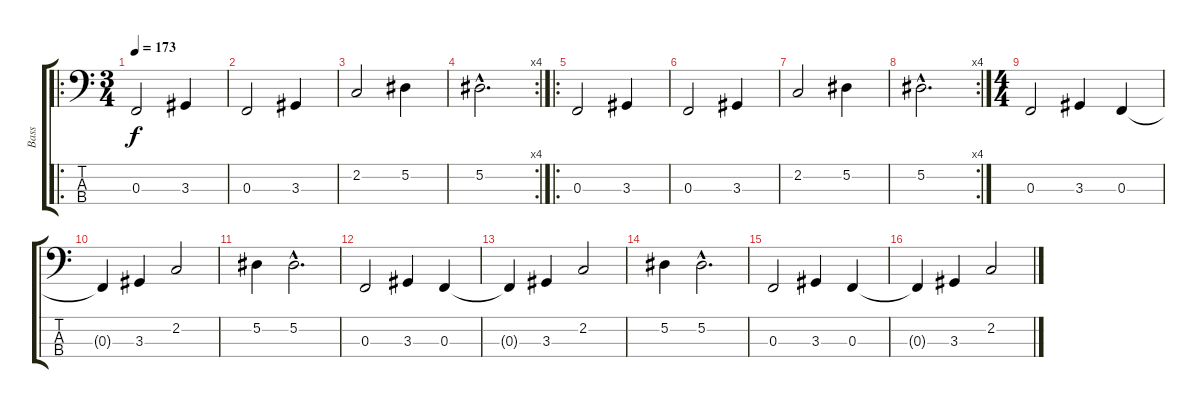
\track ("Bass" "Bass") {instrument electricbassfinger}
\staff {score tabs}
\tuning (Eb2 Bb1 F1 C1) {hide}
\ro
\ts (3 4)
\tempo 173
\clef f4
\ks c
0.3.2{dy f instrument electricbassfinger} 3.3.4 |
0.3.2 3.3.4 |
2.2.2 5.2.4 |
\rc 4
5.2{hac}.2{d} |
\ro
0.3.2 3.3.4 |
0.3.2 3.3.4 |
2.2.2 5.2.4 |
\rc 4
5.2{hac}.2{d} |
\ts (4 4)
0.3.2 3.3.4 0.3.4 |
0.3{t}.4 3.3.4 2.2.2 |
5.2.4 5.2{hac}.2{d} |
0.3.2 3.3.4 0.3.4 |
0.3{t}.4 3.3.4 2.2.2 |
5.2.4 5.2{hac}.2{d} |
0.3.2 3.3.4 0.3.4 |
0.3{t}.4 3.3.4 2.2.2
